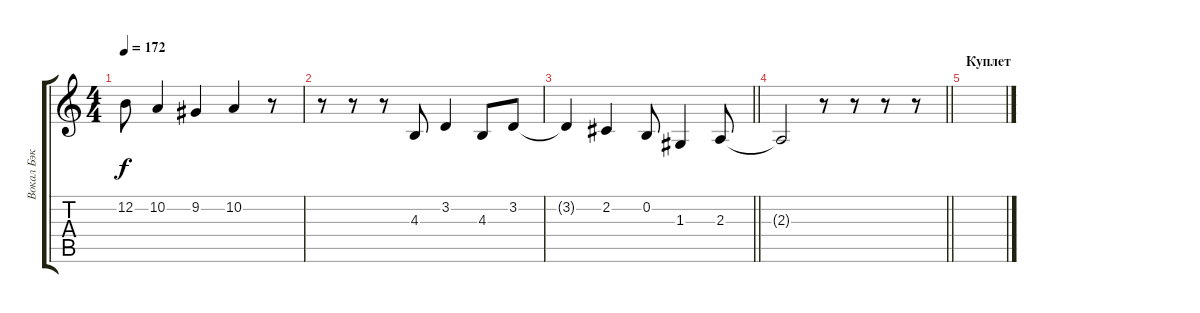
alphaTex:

\track ("Вокал Бэк" "Вокал Бэк") {instrument tenorsax}
\staff {score tabs}
\tuning (E4 B3 G3 D3 A2 E2) {hide}
\ts (4 4)
\tempo 172
\clef g2
\ks c
12.2{t}.8{dy f} 10.2.4 9.2.4 10.2.4 r.8 |
r.8 r.8 r.8 4.3.8 3.2.4 4.3.8 3.2.8 |
\barLineRight lightlight
3.2{t}.4 2.2.4 0.2.8 1.3.4 2.3.8 |
\barLineRight lightlight
2.3{t}.2 r.8 r.8 r.8 r.8 |
\section ("" "Куплет")
